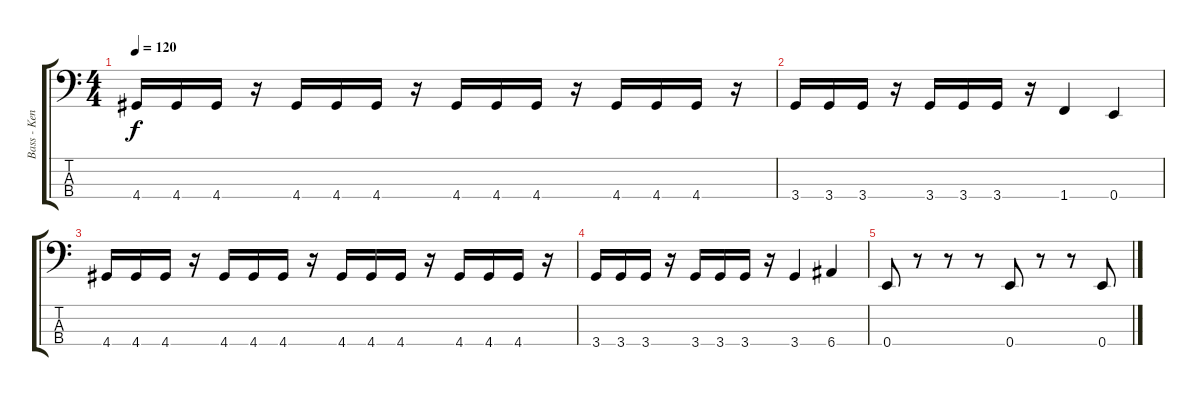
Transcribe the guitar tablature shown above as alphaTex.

\track ("Bass - Kenneth" "Bass - Ken") {instrument acousticguitarsteel}
\staff {score tabs}
\tuning (G2 D2 A1 E1) {hide}
\ts (4 4)
\tempo 120
\clef f4
\ks c
4.4.16{dy f} 4.4.16 4.4.16 r.16 4.4.16 4.4.16 4.4.16 r.16 4.4.16 4.4.16 4.4.16 r.16 4.4.16 4.4.16 4.4.16 r.16 |
3.4.16 3.4.16 3.4.16 r.16 3.4.16 3.4.16 3.4.16 r.16 1.4.4 0.4.4 |
4.4.16 4.4.16 4.4.16 r.16 4.4.16 4.4.16 4.4.16 r.16 4.4.16 4.4.16 4.4.16 r.16 4.4.16 4.4.16 4.4.16 r.16 |
3.4.16 3.4.16 3.4.16 r.16 3.4.16 3.4.16 3.4.16 r.16 3.4.4 6.4.4 |
0.4.8 r.8 r.8 r.8 0.4.8 r.8 r.8 0.4.8
